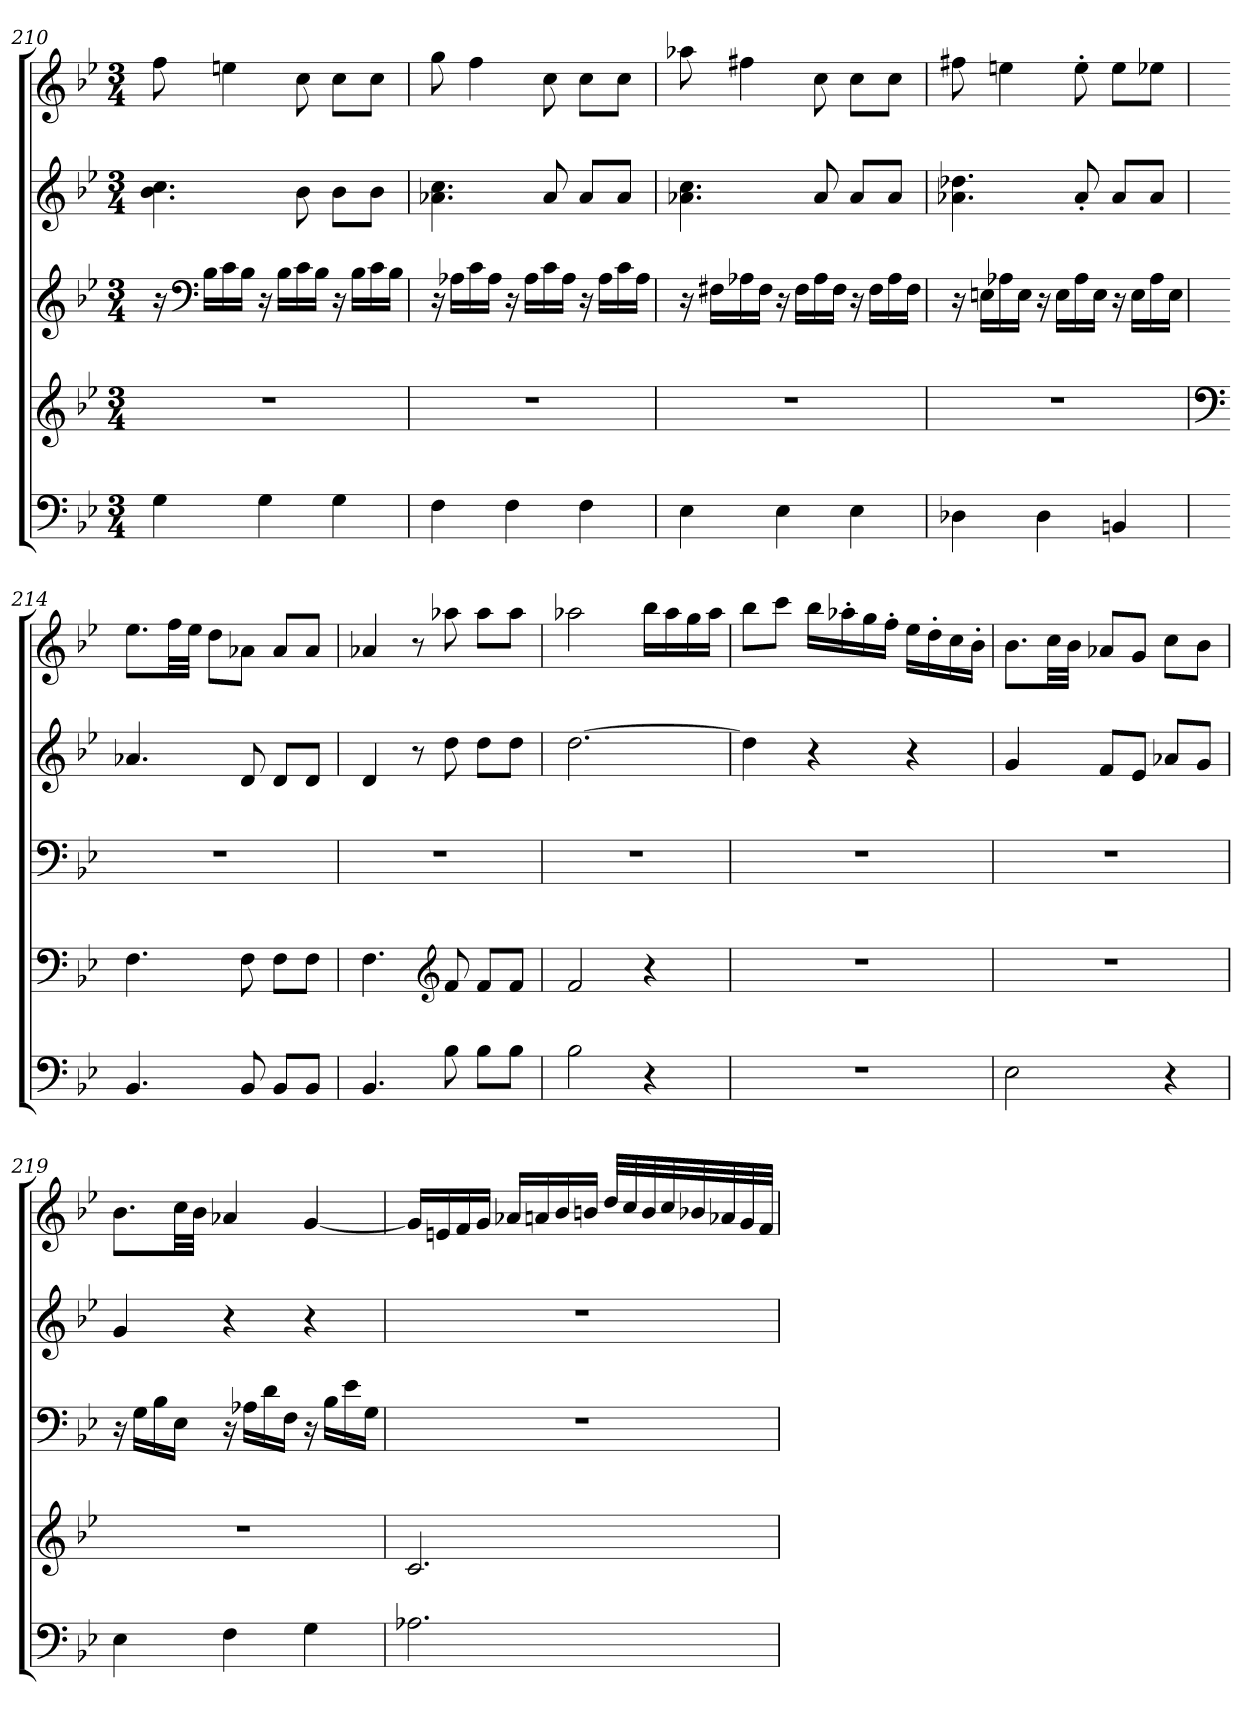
**kern	**kern	**kern	**kern	**kern
*part5	*part4	*part3	*part2	*part1
*staff5	*staff4	*staff3	*staff2	*staff1
!!LO:PB:g=z
*clefF4	*clefG2	*clefG2	*clefG2	*clefG2
*k[b-e-]	*k[b-e-]	*k[b-e-]	*k[b-e-]	*k[b-e-]
*M3/4	*M3/4	*M3/4	*M3/4	*M3/4
*MM40	*MM40	*MM40	*MM40	*MM40
=210	=210	=210	=210	=210
4G\	2.r	16r	4.b-\ 4.cc\	8ff\
*	*	*clefF4	*	*
.	.	16B-\LL	.	.
.	.	16c\	.	4een\
.	.	16B-\JJ	.	.
4G\	.	16r	.	.
.	.	16B-\LL	.	.
.	.	16c\	8b-\	8cc\
.	.	16B-\JJ	.	.
4G\	.	16r	8b-\L	8cc\L
.	.	16B-\LL	.	.
.	.	16c\	8b-\J	8cc\J
.	.	16B-\JJ	.	.
=211	=211	=211	=211	=211
*	*	*	*	*MM40
4F\	2.r	16r	4.a-X\ 4.cc\	8gg\
.	.	16A-X\LL	.	.
.	.	16c\	.	4ff\
.	.	16A-\JJ	.	.
4F\	.	16r	.	.
.	.	16A-\LL	.	.
.	.	16c\	8a-/	8cc\
.	.	16A-\JJ	.	.
4F\	.	16r	8a-/L	8cc\L
.	.	16A-\LL	.	.
.	.	16c\	8a-/J	8cc\J
.	.	16A-\JJ	.	.
=212	=212	=212	=212	=212
*	*	*	*	*MM40
4E-\	2.r	16r	4.a-X\ 4.cc\	8aa-X\
.	.	16F#X\LL	.	.
.	.	16A-X\	.	4ff#X\
.	.	16F#\JJ	.	.
4E-\	.	16r	.	.
.	.	16F#\LL	.	.
.	.	16A-\	8a-/	8cc\
.	.	16F#\JJ	.	.
4E-\	.	16r	8a-/L	8cc\L
.	.	16F#\LL	.	.
.	.	16A-\	8a-/J	8cc\J
.	.	16F#\JJ	.	.
!!LO:LB:g=z
=213	=213	=213	=213	=213
*	*	*	*	*MM40
4D-X\	2.r	16r	4.a-X\ 4.dd-X\	8ff#X\
.	.	16En\LL	.	.
.	.	16A-X\	.	4een\
.	.	16E\JJ	.	.
4D-\	.	16r	.	.
.	.	16E\LL	.	.
.	.	16A-\	8a-'/	8ee'\
.	.	16E\JJ	.	.
4BBn/	.	16r	8a-/L	8ee\L
.	.	16E\LL	.	.
.	.	16A-\	8a-/J	8ee-X\J
.	.	16E\JJ	.	.
=214	=214	=214	=214	=214
*	*clefF4	*	*	*
*	*	*	*	*MM38
4.BB-/	4.F\	2.r	4.a-X/	8.ee-\L
.	.	.	.	32ff\LL
.	.	.	.	32ee-\JJJ
*	*	*	*	*MM38
.	.	.	.	8dd\L
*	*	*	*	*MM40
8BB-/	8F\	.	8d/	8a-X\J
8BB-/L	8F\L	.	8d/L	8a-/L
8BB-/J	8F\J	.	8d/J	8a-/J
=215	=215	=215	=215	=215
*	*	*	*	*MM40
4.BB-/	4.F\	2.r	4d/	4a-X/
.	.	.	8r	8r
*	*clefG2	*	*	*
*	*	*	*	*MM38
8B-\	8f/	.	8dd\	8aa-X\
8B-\L	8f/L	.	8dd\L	8aa-\L
8B-\J	8f/J	.	8dd\J	8aa-\J
=216	=216	=216	=216	=216
*	*	*	*	*MM71
2B-\	2f/	2.r	[2.dd\	2aa-X\
*	*	*	*	*MM170
4r	4r	.	.	16bb-\LL
.	.	.	.	16aa-\
.	.	.	.	16gg\
.	.	.	.	16aa-\JJ
!!LO:PB:g=z
=217	=217	=217	=217	=217
*	*	*	*	*MM159
2.r	2.r	2.r	4dd\]	8bb-\L
*	*	*	*	*MM145
.	.	.	.	8ccc\J
*	*	*	*	*MM38
.	.	.	4r	16bb-\LL
.	.	.	.	16aa-X'\
.	.	.	.	16gg\
.	.	.	.	16ff'\JJ
.	.	.	4r	16ee-\LL
.	.	.	.	16dd'\
*	*	*	*	*MM34
.	.	.	.	16cc\
.	.	.	.	16b-'\JJ
=218	=218	=218	=218	=218
*	*	*	*	*MM40
2E-\	2.r	2.r	4g/	8.b-\L
*	*	*	*	*MM40
.	.	.	.	32cc\LL
.	.	.	.	32b-\JJJ
.	.	.	8f/L	8a-X/L
.	.	.	8e-/J	8g/J
4r	.	.	8a-X/L	8cc\L
.	.	.	8g/J	8b-\J
=219	=219	=219	=219	=219
*	*	*	*	*MM40
4E-\	2.r	16r	4g/	8.b-\L
.	.	16G\LL	.	.
.	.	16B-\	.	.
.	.	16E-\JJ	.	32cc\LL
.	.	.	.	32b-\JJJ
4F\	.	16r	4r	4a-X/
.	.	16A-X\LL	.	.
.	.	16d\	.	.
.	.	16F\JJ	.	.
4G\	.	16r	4r	[4g/
.	.	16B-\LL	.	.
.	.	16e-\	.	.
.	.	16G\JJ	.	.
!!LO:LB:g=z
=220	=220	=220	=220	=220
*	*	*	*	*MM40
2.A-X\	2.c/	2.r	2.r	16g/LL]
.	.	.	.	16en/
.	.	.	.	16f/
.	.	.	.	16g/JJ
.	.	.	.	16a-X/LL
.	.	.	.	16an/
.	.	.	.	16b-/
.	.	.	.	16bn/JJ
.	.	.	.	32dd/LLL
.	.	.	.	32cc/
.	.	.	.	32b/
.	.	.	.	32cc/
.	.	.	.	32b-X/
.	.	.	.	32a-X/
.	.	.	.	32g/
.	.	.	.	32f/JJJ
=	=	=	=	=
*-	*-	*-	*-	*-
